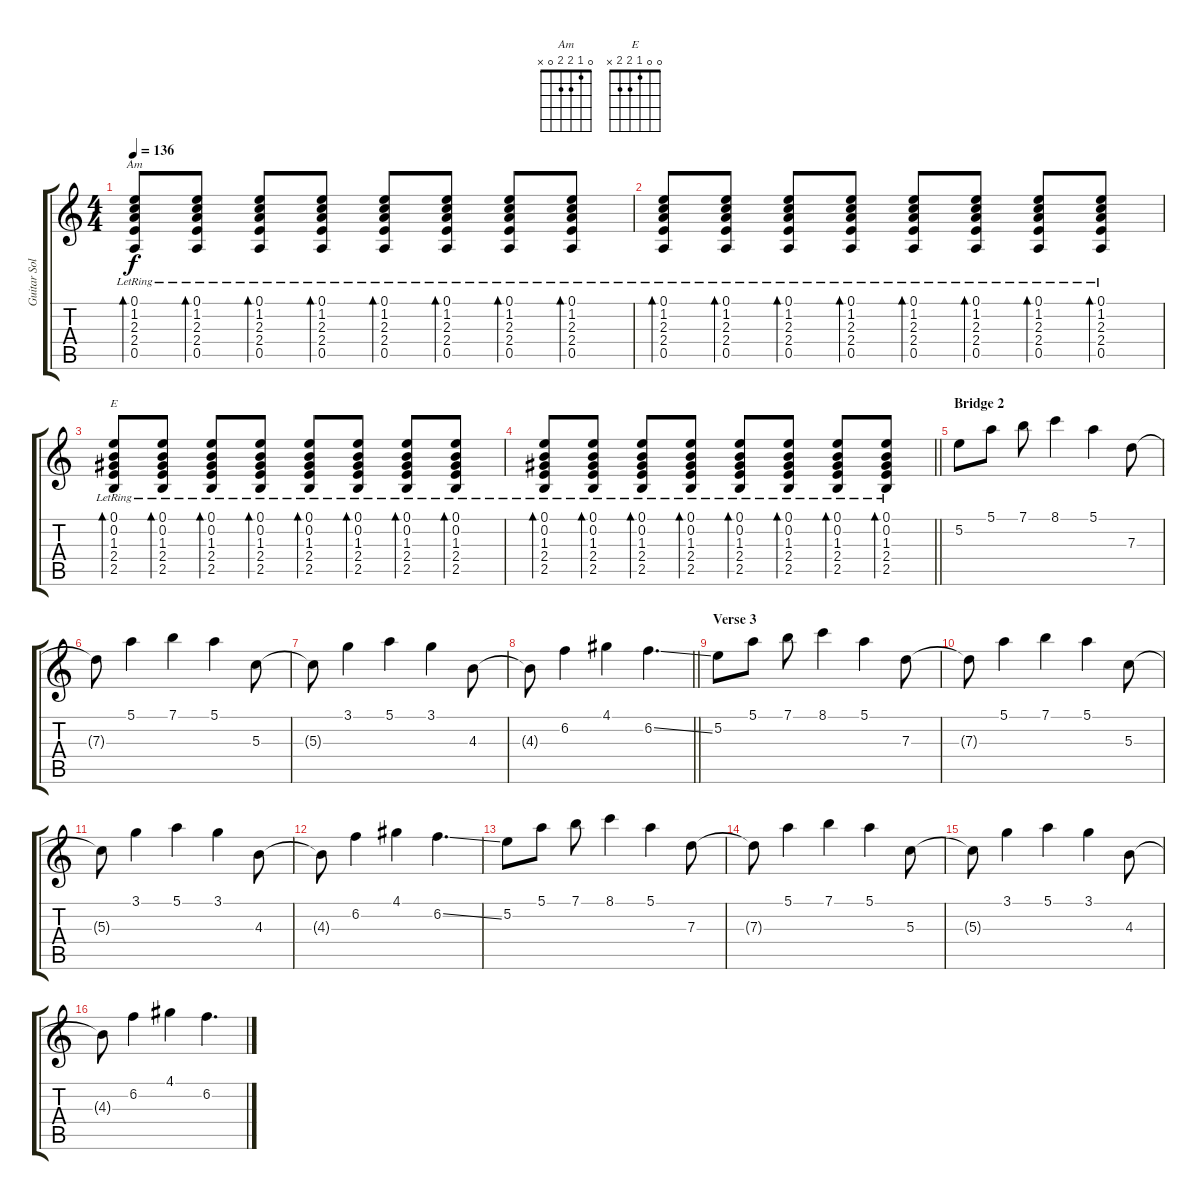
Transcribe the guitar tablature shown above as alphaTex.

\track ("Guitar Solo" "Guitar Sol") {instrument electricguitarclean}
\staff {score tabs}
\tuning (E4 B3 G3 D3 A2 E2) {hide}
\chord ("Am" 0 1 2 2 0 x)
\chord ("E" 0 0 1 2 2 x)
\ts (4 4)
\tempo 136
\clef g2
\ks c
(0.1{lr} 1.2{lr} 2.3{lr} 2.4{lr} 0.5{lr}).8{bd 30 ch "Am" dy f} (0.1{lr} 1.2{lr} 2.3{lr} 2.4{lr} 0.5{lr}).8{bd 30} (0.1{lr} 1.2{lr} 2.3{lr} 2.4{lr} 0.5{lr}).8{bd 30} (0.1{lr} 1.2{lr} 2.3{lr} 2.4{lr} 0.5{lr}).8{bd 30} (0.1{lr} 1.2{lr} 2.3{lr} 2.4{lr} 0.5{lr}).8{bd 30} (0.1{lr} 1.2{lr} 2.3{lr} 2.4{lr} 0.5{lr}).8{bd 30} (0.1{lr} 1.2{lr} 2.3{lr} 2.4{lr} 0.5{lr}).8{bd 30} (0.1{lr} 1.2{lr} 2.3{lr} 2.4{lr} 0.5{lr}).8{bd 30} |
(0.1{lr} 1.2{lr} 2.3{lr} 2.4{lr} 0.5{lr}).8{bd 30} (0.1{lr} 1.2{lr} 2.3{lr} 2.4{lr} 0.5{lr}).8{bd 30} (0.1{lr} 1.2{lr} 2.3{lr} 2.4{lr} 0.5{lr}).8{bd 30} (0.1{lr} 1.2{lr} 2.3{lr} 2.4{lr} 0.5{lr}).8{bd 30} (0.1{lr} 1.2{lr} 2.3{lr} 2.4{lr} 0.5{lr}).8{bd 30} (0.1{lr} 1.2{lr} 2.3{lr} 2.4{lr} 0.5{lr}).8{bd 30} (0.1{lr} 1.2{lr} 2.3{lr} 2.4{lr} 0.5{lr}).8{bd 30} (0.1{lr} 1.2{lr} 2.3{lr} 2.4{lr} 0.5{lr}).8{bd 30} |
(0.1{lr} 0.2{lr} 1.3{lr} 2.4{lr} 2.5{lr}).8{bd 30 ch "E" volume 13} (0.1{lr} 0.2{lr} 1.3{lr} 2.4{lr} 2.5{lr}).8{bd 30} (0.1{lr} 0.2{lr} 1.3{lr} 2.4{lr} 2.5{lr}).8{bd 30} (0.1{lr} 0.2{lr} 1.3{lr} 2.4{lr} 2.5{lr}).8{bd 30} (0.1{lr} 0.2{lr} 1.3{lr} 2.4{lr} 2.5{lr}).8{bd 30} (0.1{lr} 0.2{lr} 1.3{lr} 2.4{lr} 2.5{lr}).8{bd 30} (0.1{lr} 0.2{lr} 1.3{lr} 2.4{lr} 2.5{lr}).8{bd 30} (0.1{lr} 0.2{lr} 1.3{lr} 2.4{lr} 2.5{lr}).8{bd 30} |
\barLineRight lightlight
(0.1{lr} 0.2{lr} 1.3{lr} 2.4{lr} 2.5{lr}).8{bd 30} (0.1{lr} 0.2{lr} 1.3{lr} 2.4{lr} 2.5{lr}).8{bd 30} (0.1{lr} 0.2{lr} 1.3{lr} 2.4{lr} 2.5{lr}).8{bd 30} (0.1{lr} 0.2{lr} 1.3{lr} 2.4{lr} 2.5{lr}).8{bd 30} (0.1{lr} 0.2{lr} 1.3{lr} 2.4{lr} 2.5{lr}).8{bd 30} (0.1{lr} 0.2{lr} 1.3{lr} 2.4{lr} 2.5{lr}).8{bd 30} (0.1{lr} 0.2{lr} 1.3{lr} 2.4{lr} 2.5{lr}).8{bd 30} (0.1{lr} 0.2{lr} 1.3{lr} 2.4{lr} 2.5{lr}).8{bd 30} |
\section ("" "Bridge 2")
5.2.8{instrument electricguitarclean} 5.1.8 7.1.8 8.1.4 5.1.4 7.3.8 |
7.3{t}.8 5.1.4 7.1.4 5.1.4 5.3.8 |
5.3{t}.8 3.1.4 5.1.4 3.1.4 4.3.8 |
\barLineRight lightlight
4.3{t}.8 6.2.4 4.1.4 6.2{ss}.4{d} |
\section ("" "Verse 3")
5.2.8 5.1.8 7.1.8 8.1.4 5.1.4 7.3.8 |
7.3{t}.8 5.1.4 7.1.4 5.1.4 5.3.8 |
5.3{t}.8 3.1.4 5.1.4 3.1.4 4.3.8 |
4.3{t}.8 6.2.4 4.1.4 6.2{ss}.4{d} |
5.2.8 5.1.8 7.1.8 8.1.4 5.1.4 7.3.8 |
7.3{t}.8 5.1.4 7.1.4 5.1.4 5.3.8 |
5.3{t}.8 3.1.4 5.1.4 3.1.4 4.3.8 |
4.3{t}.8 6.2.4 4.1.4 6.2.4{d}
